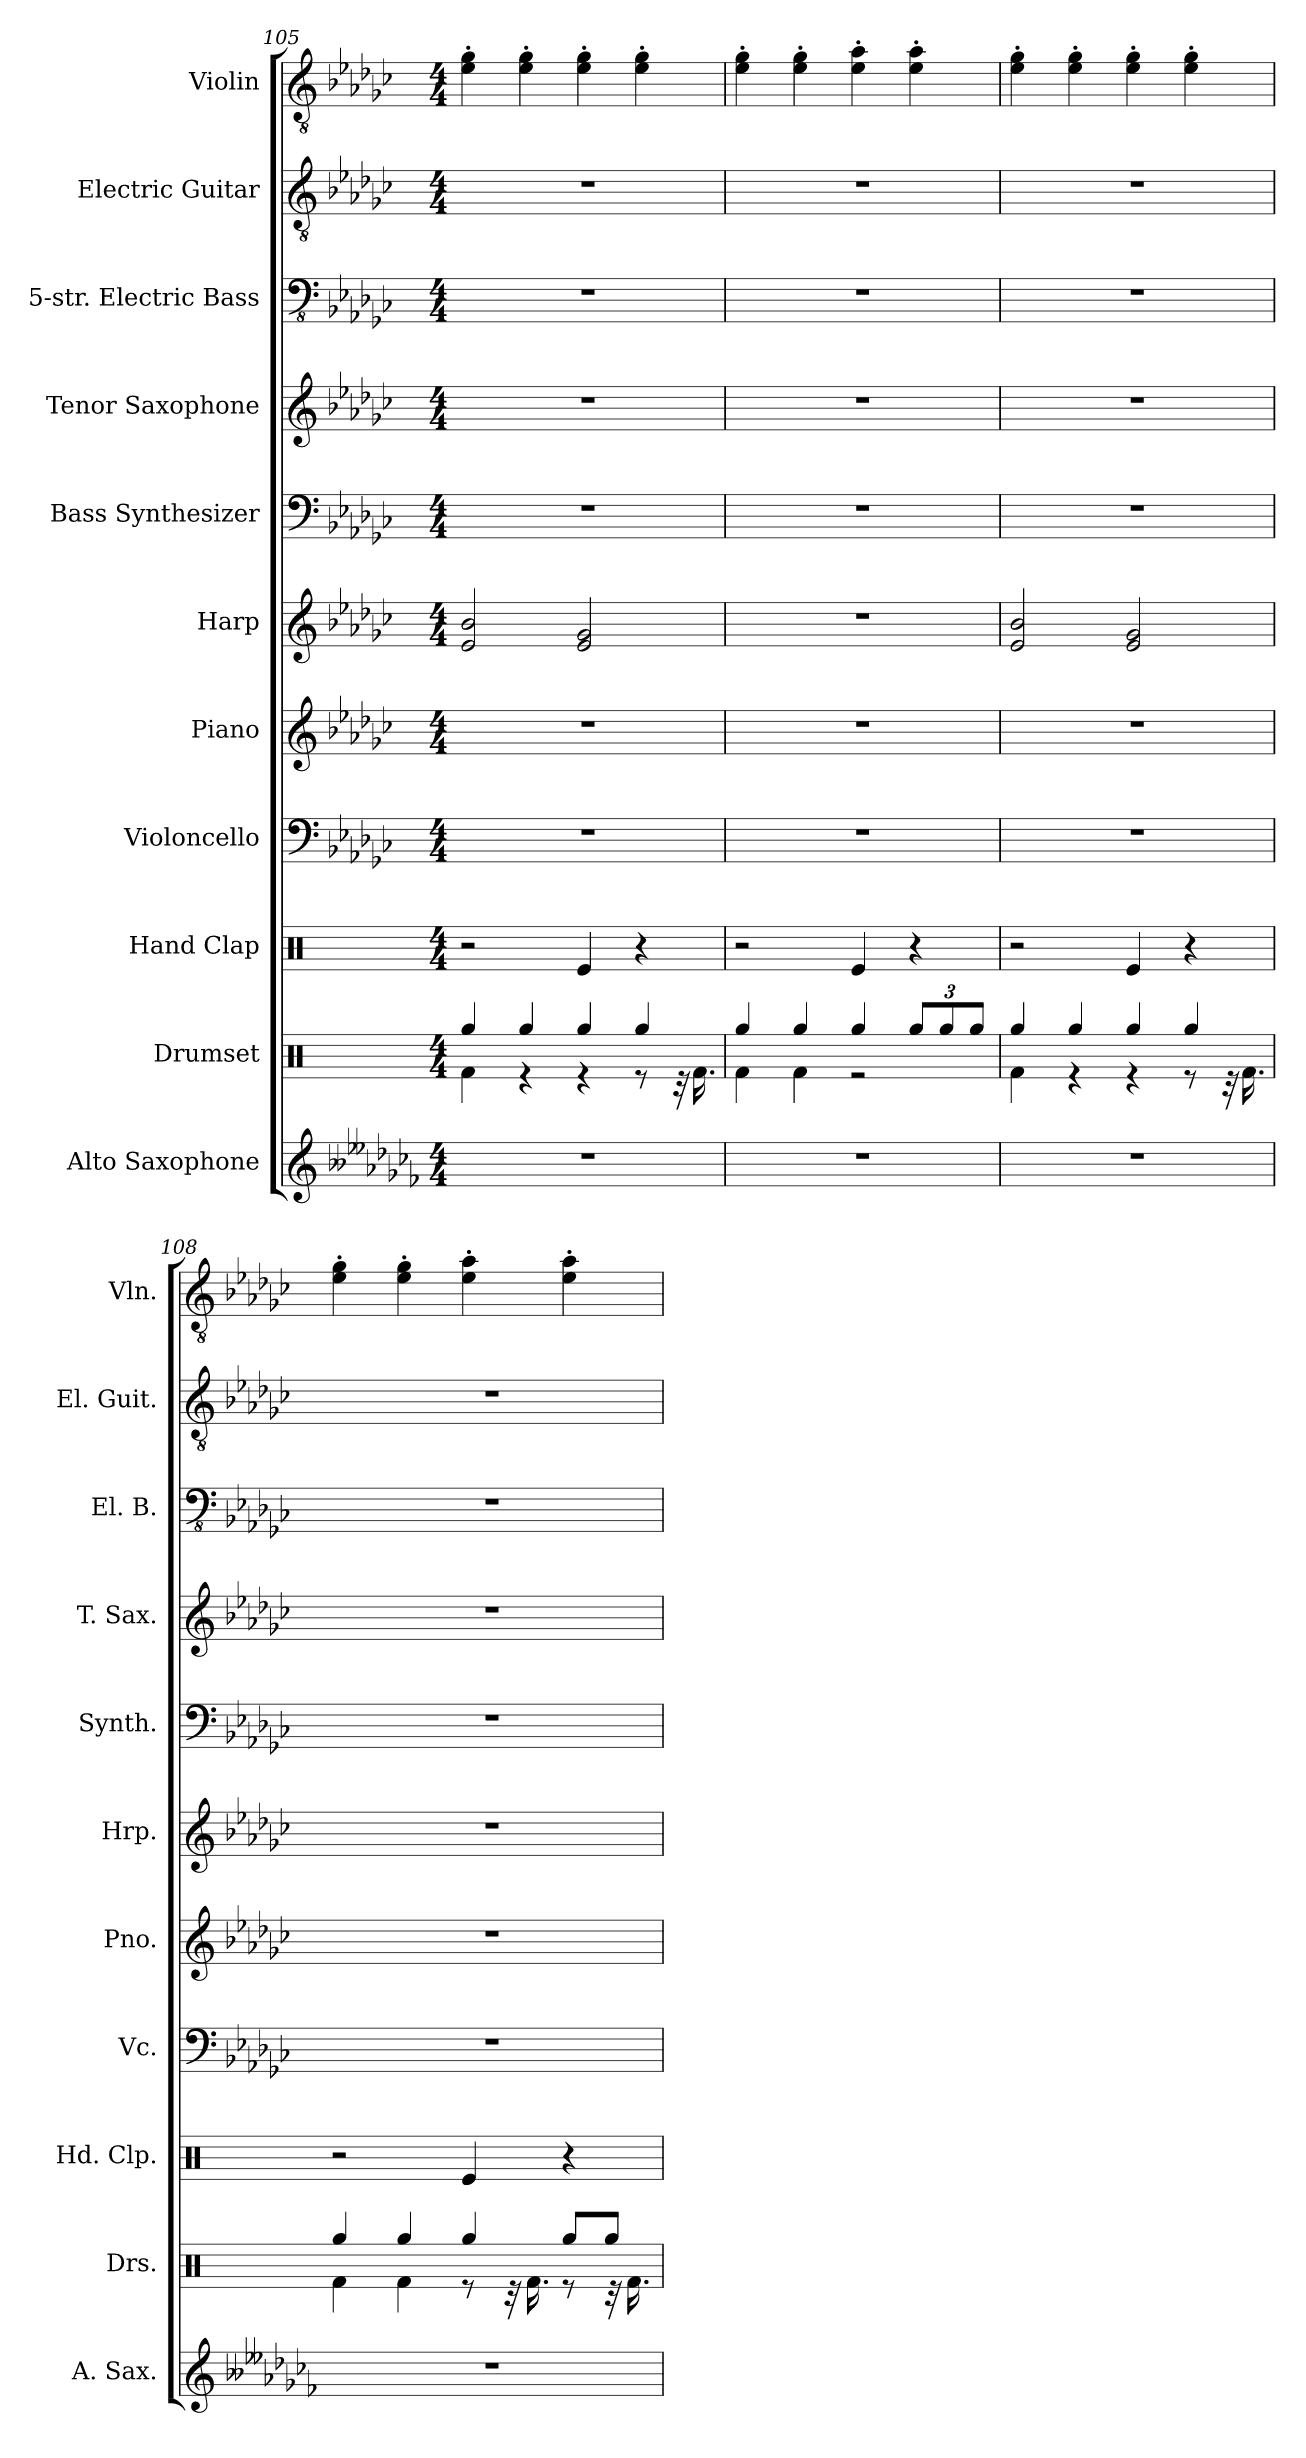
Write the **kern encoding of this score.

**kern	**kern	**kern	**kern	**kern	**kern	**kern	**kern	**kern	**kern	**kern
*part11	*part10	*part9	*part8	*part7	*part6	*part5	*part4	*part3	*part2	*part1
*staff11	*staff10	*staff9	*staff8	*staff7	*staff6	*staff5	*staff4	*staff3	*staff2	*staff1
*I"Alto Saxophone	*I"Drumset	*I"Hand Clap	*I"Violoncello	*I"Piano	*I"Harp	*I"Bass Synthesizer	*I"Tenor Saxophone	*I"5-str. Electric Bass	*I"Electric Guitar	*I"Violin
*I'A. Sax.	*I'Drs.	*I'Hd. Clp.	*I'Vc.	*I'Pno.	*I'Hrp.	*I'Synth.	*I'T. Sax.	*I'El. B.	*I'El. Guit.	*I'Vln.
!!LO:PB:g=z
*clefG2	*clefX	*clefX	*clefF4	*clefG2	*clefG2	*clefF4	*clefG2	*clefFv4	*clefGv2	*clefGv2
*ITrd5c9	*	*	*	*	*	*	*ITrd8c14	*	*	*
*k[b--e--a-d-g-c-f-]	*k[]	*k[]	*k[b-e-a-d-g-c-]	*k[b-e-a-d-g-c-]	*k[b-e-a-d-g-c-]	*k[b-e-a-d-g-c-]	*k[b-e-a-d-g-c-]	*k[b-e-a-d-g-c-]	*k[b-e-a-d-g-c-]	*k[b-e-a-d-g-c-]
*M4/4	*M4/4	*M4/4	*M4/4	*M4/4	*M4/4	*M4/4	*M4/4	*M4/4	*M4/4	*M4/4
=105	=105	=105	=105	=105	=105	=105	=105	=105	=105	=105
*	*^	*	*	*	*	*	*	*	*	*
1r	4Rgg/	4Rf\	2r	1r	1r	2e-/ 2b-/	1r	1r	1r	1r	4e-\' 4g-\'
.	4Rgg/	4r	.	.	.	.	.	.	.	.	4e-\' 4g-\'
.	4Rgg/	4r	4Re/	.	.	2e-/ 2g-/	.	.	.	.	4e-\' 4g-\'
.	4Rgg/	8r	4r	.	.	.	.	.	.	.	4e-\' 4g-\'
.	.	32r	.	.	.	.	.	.	.	.	.
.	.	16.Rf\	.	.	.	.	.	.	.	.	.
=106	=106	=106	=106	=106	=106	=106	=106	=106	=106	=106	=106
1r	4Rgg/	4Rf\	2r	1r	1r	1r	1r	1r	1r	1r	4e-\' 4g-\'
.	4Rgg/	4Rf\	.	.	.	.	.	.	.	.	4e-\' 4g-\'
.	4Rgg/	2r	4Re/	.	.	.	.	.	.	.	4e-\' 4a-\'
*	*Xbrackettup	*	*	*	*	*	*	*	*	*	*
.	12Rgg/L	.	4r	.	.	.	.	.	.	.	4e-\' 4a-\'
.	12Rgg/	.	.	.	.	.	.	.	.	.	.
.	12Rgg/J	.	.	.	.	.	.	.	.	.	.
=107	=107	=107	=107	=107	=107	=107	=107	=107	=107	=107	=107
1r	4Rgg/	4Rf\	2r	1r	1r	2e-/ 2b-/	1r	1r	1r	1r	4e-\' 4g-\'
.	4Rgg/	4r	.	.	.	.	.	.	.	.	4e-\' 4g-\'
.	4Rgg/	4r	4Re/	.	.	2e-/ 2g-/	.	.	.	.	4e-\' 4g-\'
.	4Rgg/	8r	4r	.	.	.	.	.	.	.	4e-\' 4g-\'
.	.	32r	.	.	.	.	.	.	.	.	.
.	.	16.Rf\	.	.	.	.	.	.	.	.	.
=108	=108	=108	=108	=108	=108	=108	=108	=108	=108	=108	=108
1r	4Rgg/	4Rf\	2r	1r	1r	1r	1r	1r	1r	1r	4e-\' 4g-\'
.	4Rgg/	4Rf\	.	.	.	.	.	.	.	.	4e-\' 4g-\'
.	4Rgg/	8r	4Re/	.	.	.	.	.	.	.	4e-\' 4a-\'
.	.	32r	.	.	.	.	.	.	.	.	.
.	.	16.Rf\	.	.	.	.	.	.	.	.	.
.	8Rgg/L	8r	4r	.	.	.	.	.	.	.	4e-\' 4a-\'
.	8Rgg/J	32r	.	.	.	.	.	.	.	.	.
.	.	16.Rf\	.	.	.	.	.	.	.	.	.
*	*v	*v	*	*	*	*	*	*	*	*	*
=	=	=	=	=	=	=	=	=	=	=
*-	*-	*-	*-	*-	*-	*-	*-	*-	*-	*-
